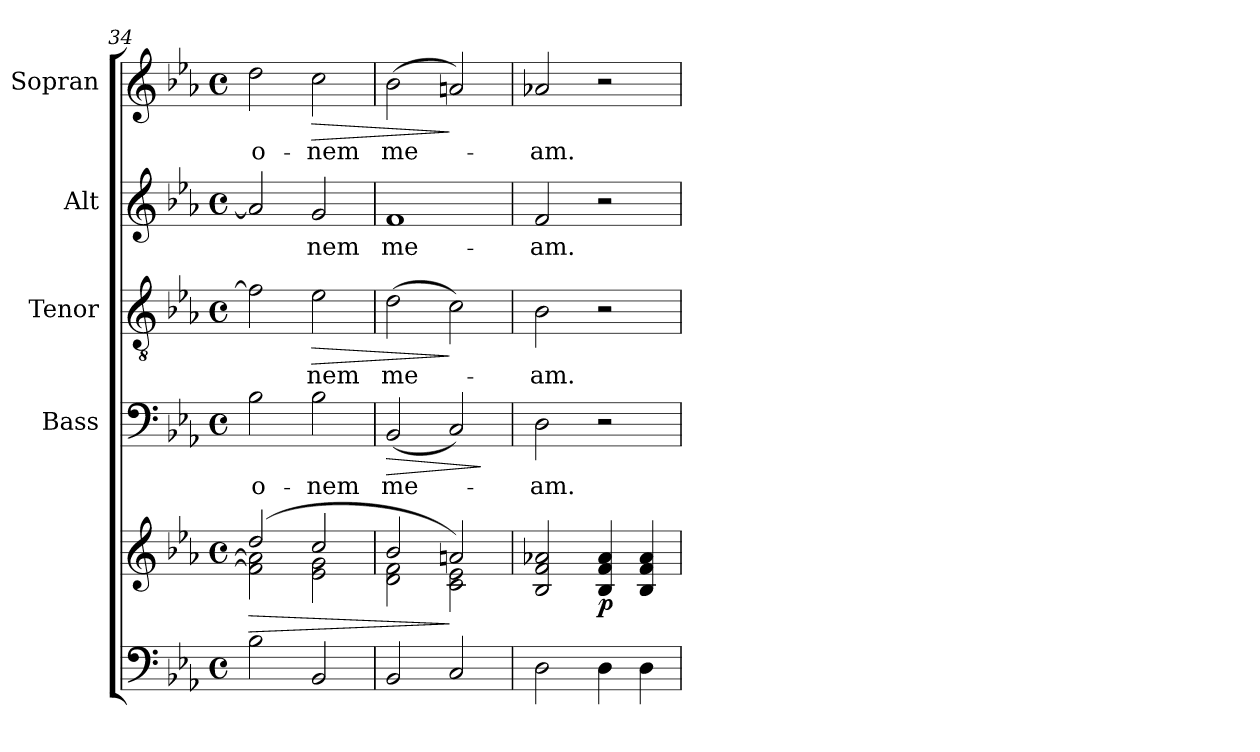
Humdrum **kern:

**kern	**kern	**dynam	**kern	**text	**dynam	**kern	**text	**dynam	**kern	**text	**kern	**text	**dynam
*part5	*part5	*part5	*part4	*part4	*part4	*part3	*part3	*part3	*part2	*part2	*part1	*part1	*part1
*staff6	*staff5	*staff5/6	*staff4	*staff4	*staff4	*staff3	*staff3	*staff3	*staff2	*staff2	*staff1	*staff1	*staff1
*	*	*	*I"Bass	*	*	*I"Tenor	*	*	*I"Alt	*	*I"Sopran	*	*
*	*	*	*I'B.	*	*	*I'T.	*	*	*I'A.	*	*I'S.	*	*
*clefF4	*clefG2	*	*clefF4	*	*	*clefGv2	*	*	*clefG2	*	*clefG2	*	*
*k[b-e-a-]	*k[b-e-a-]	*	*k[b-e-a-]	*	*	*k[b-e-a-]	*	*	*k[b-e-a-]	*	*k[b-e-a-]	*	*
*E-:	*E-:	*	*E-:	*	*	*E-:	*	*	*E-:	*	*E-:	*	*
*M4/4	*M4/4	*	*M4/4	*	*	*M4/4	*	*	*M4/4	*	*M4/4	*	*
*met(c)	*met(c)	*	*met(c)	*	*	*met(c)	*	*	*met(c)	*	*met(c)	*	*
=34	=34	=34	=34	=34	=34	=34	=34	=34	=34	=34	=34	=34	=34
!	!	!LO:HP:b	!	!LO:LY:b	!	!	!	!	!	!	!	!LO:LY:b	!
*	*^	*	*	*	*	*	*	*	*	*	*	*	*
2B-\	(2dd/	2f\] 2a-\]	>	2B-\	-o-	.	2f\]	.	.	2a-/]	.	2dd\	-o-	.
!	!	!	!	!	!LO:LY:b	!	!	!LO:LY:b	!LO:HP:b	!	!LO:LY:b	!	!LO:LY:b	!LO:HP:b
2BB-/	2cc/	2e-\ 2g\	.	2B-\	-nem	.	2e-\	-nem	>	2g/	-nem	2cc\	-nem	>
=35	=35	=35	=35	=35	=35	=35	=35	=35	=35	=35	=35	=35	=35	=35
!	!	!	!	!	!LO:LY:b	!LO:HP:b	!	!LO:LY:b	!	!	!LO:LY:b	!	!LO:LY:b	!
2BB-/	2b-/	2d\ 2f\	.	(<2BB-/	me-	>	(>2d\	me-	.	1f	me-	(>2b-\	me-	.
2C/	2an/)	2c\ 2e-\	]	2C/)	.	.	2c\)	.	]	.	.	2an/)	.	]
*	*v	*v	*	*	*	*	*	*	*	*	*	*	*	*
.	.	.	.	.	]	.	.	.	.	.	.	.	.
=36	=36	=36	=36	=36	=36	=36	=36	=36	=36	=36	=36	=36	=36
!	!	!	!	!LO:LY:b	!	!	!LO:LY:b	!	!	!LO:LY:b	!	!LO:LY:b	!
2D\	2B-/ 2f/ 2a-X/	.	2D\	-am.	.	2B-\	-am.	.	2f/	-am.	2a-X/	-am.	.
!	!	!LO:DY:b	!	!	!	!	!	!	!	!	!	!	!
4D\	4B-/ 4f/ 4a-/	p	2r	.	.	2r	.	.	2r	.	2r	.	.
4D\	4B-/ 4f/ 4a-/	.	.	.	.	.	.	.	.	.	.	.	.
=	=	=	=	=	=	=	=	=	=	=	=	=	=
*-	*-	*-	*-	*-	*-	*-	*-	*-	*-	*-	*-	*-	*-
